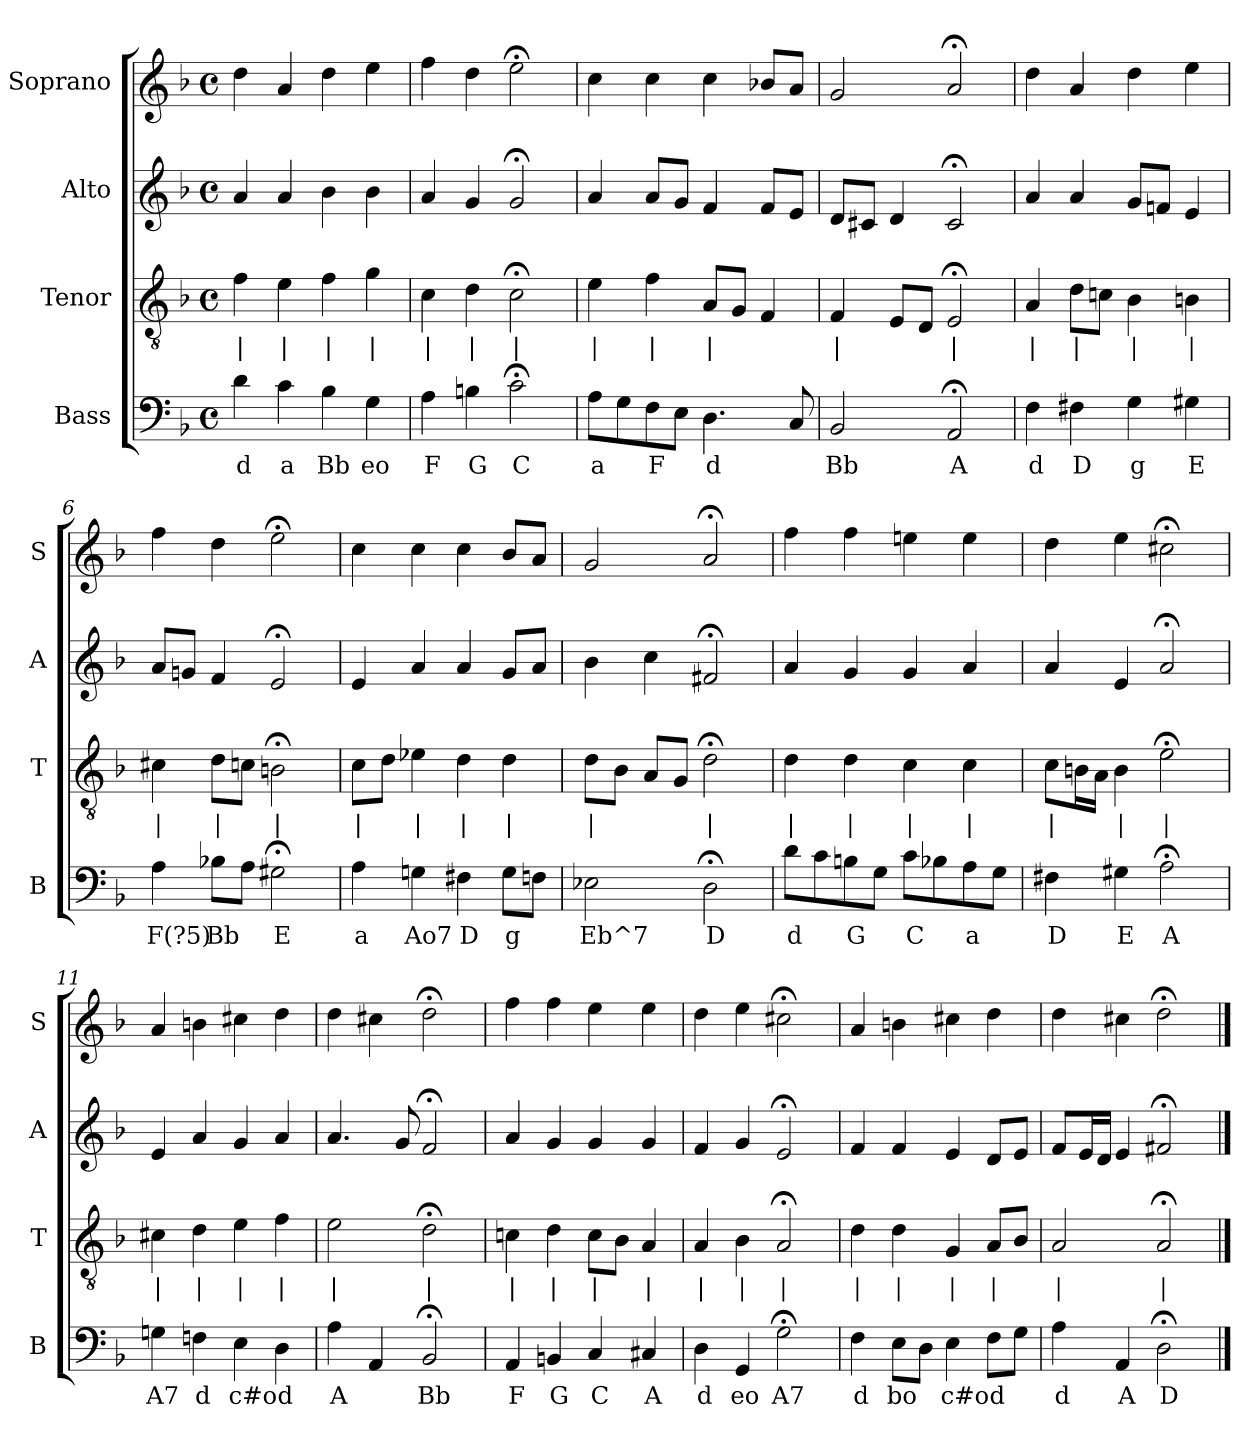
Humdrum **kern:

**kern	**text	**kern	**text	**kern	**kern
*part4	*part4	*part3	*part3	*part2	*part1
*staff4	*staff4	*staff3	*staff3	*staff2	*staff1
*I"Bass	*	*I"Tenor	*	*I"Alto	*I"Soprano
*I'B	*	*I'T	*	*I'A	*I'S
*clefF4	*	*clefGv2	*	*clefG2	*clefG2
*k[b-]	*	*k[b-]	*	*k[b-]	*k[b-]
*d:	*	*d:	*	*d:	*d:
*M4/4	*	*M4/4	*	*M4/4	*M4/4
*met(c)	*	*met(c)	*	*met(c)	*met(c)
*MM100	*	*MM100	*	*MM100	*MM100
=1	=1	=1	=1	=1	=1
4d	d	4f	|	4a	4dd
4c	a	4e	|	4a	4a
4B-	Bb	4f	|	4b-	4dd
4G	eo	4g	|	4b-	4ee
=2	=2	=2	=2	=2	=2
4A	F	4c	|	4a	4ff
4Bn	G	4d	|	4g	4dd
2c;<	C	2c;<	|	2g;<	2ee;<
=3	=3	=3	=3	=3	=3
8AL	a	4e	|	4a	4cc
8G	.	.	.	.	.
8F	F	4f	|	8aL	4cc
8EJ	.	.	.	8gJ	.
4.D	d	8AL	|	4f	4cc
.	.	8GJ	.	.	.
.	.	4F	.	8fL	8b-XL
8C	.	.	.	8eJ	8aJ
=4	=4	=4	=4	=4	=4
2BB-	Bb	4F	|	8dL	2g
.	.	.	.	8c#XJ	.
.	.	8EL	.	4d	.
.	.	8DJ	.	.	.
2AA;<	A	2E;<	|	2c#;<	2a;<
=5	=5	=5	=5	=5	=5
4F	d	4A	|	4a	4dd
4F#X	D	8dL	|	4a	4a
.	.	8cnJ	.	.	.
4G	g	4B-	|	8gL	4dd
.	.	.	.	8fnJ	.
4G#X	E	4Bn	|	4e	4ee
=6	=6	=6	=6	=6	=6
4A	F(?5)	4c#X	|	8aL	4ff
.	.	.	.	8gnJ	.
8B-XL	Bb	8dL	|	4f	4dd
8AJ	.	8cnJ	.	.	.
2G#X;<	E	2Bn;<	|	2e;<	2ee;<
=7	=7	=7	=7	=7	=7
4A	a	8cL	|	4e	4cc
.	.	8dJ	.	.	.
4Gn	Ao7	4e-X	|	4a	4cc
4F#X	D	4d	|	4a	4cc
8GL	g	4d	|	8gL	8b-L
8FnJ	.	.	.	8aJ	8aJ
=8	=8	=8	=8	=8	=8
2E-X	Eb^7	8dL	|	4b-	2g
.	.	8B-J	.	.	.
.	.	8AL	.	4cc	.
.	.	8GJ	.	.	.
2D;<	D	2d;<	|	2f#X;<	2a;<
=9	=9	=9	=9	=9	=9
8dL	d	4d	|	4a	4ff
8c	.	.	.	.	.
8Bn	G	4d	|	4g	4ff
8GJ	.	.	.	.	.
8cL	C	4c	|	4g	4een
8B-X	.	.	.	.	.
8A	a	4c	|	4a	4ee
8GJ	.	.	.	.	.
=10	=10	=10	=10	=10	=10
4F#X	D	8cL	|	4a	4dd
.	.	16BnL	.	.	.
.	.	16AJJ	.	.	.
4G#X	E	4B	|	4e	4ee
2A;<	A	2e;<	|	2a;<	2cc#X;<
=11	=11	=11	=11	=11	=11
4Gn	A7	4c#X	|	4e	4a
4Fn	d	4d	|	4a	4bn
4E	c#o	4e	|	4g	4cc#X
4D	d	4f	|	4a	4dd
=12	=12	=12	=12	=12	=12
4A	A	2e	|	4.a	4dd
4AA	.	.	.	.	4cc#X
.	.	.	.	8g	.
2BB-;<	Bb	2d;<	|	2f;<	2dd;<
=13	=13	=13	=13	=13	=13
4AA	F	4cn	|	4a	4ff
4BBn	G	4d	|	4g	4ff
4C	C	8cL	|	4g	4ee
.	.	8B-J	.	.	.
4C#X	A	4A	|	4g	4ee
=14	=14	=14	=14	=14	=14
4D	d	4A	|	4f	4dd
4GG	eo	4B-	|	4g	4ee
2G;<	A7	2A;<	|	2e;<	2cc#X;<
=15	=15	=15	=15	=15	=15
4F	d	4d	|	4f	4a
8EL	bo	4d	|	4f	4bn
8DJ	.	.	.	.	.
4E	c#o	4G	|	4e	4cc#X
8FL	d	8AL	|	8dL	4dd
8GJ	.	8B-J	.	8eJ	.
=16	=16	=16	=16	=16	=16
4A	d	2A	|	8fL	4dd
.	.	.	.	16eL	.
.	.	.	.	16dJJ	.
4AA	A	.	.	4e	4cc#X
2D;<	D	2A;<	|	2f#X;<	2dd;<
==	==	==	==	==	==
*-	*-	*-	*-	*-	*-
